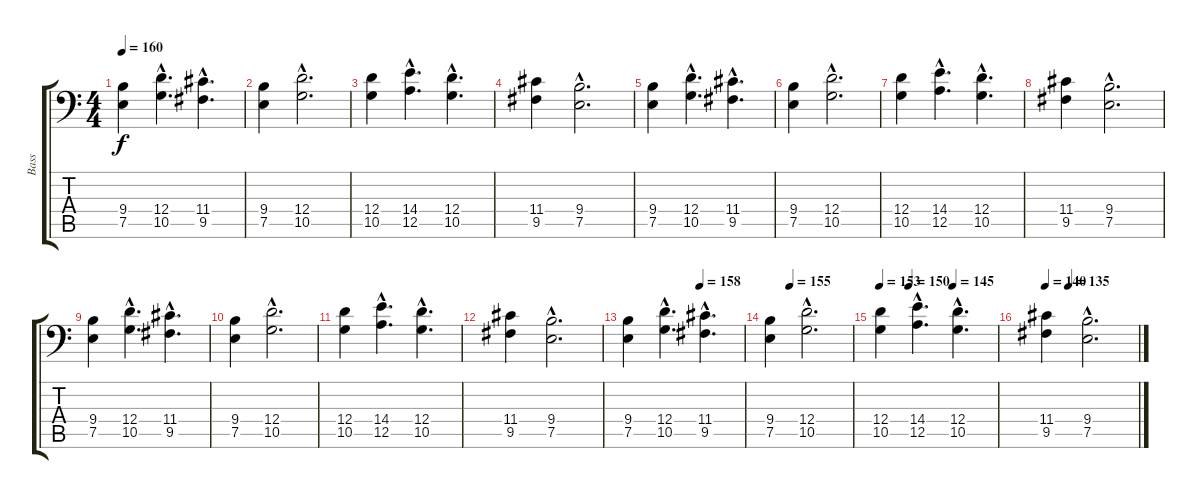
\track ("Bass" "Bass") {instrument electricbassfinger}
\staff {score tabs}
\tuning (E3 B2 G2 D2 A1 E1) {hide}
\ts (4 4)
\tempo 160
\clef f4
\ks c
(9.4 7.5).4{dy f} (12.4{hac} 10.5{hac}).4{d} (11.4{hac} 9.5{hac}).4{d} |
(9.4 7.5).4 (12.4{hac} 10.5{hac}).2{d} |
(12.4 10.5).4 (14.4{hac} 12.5{hac}).4{d} (12.4{hac} 10.5{hac}).4{d} |
(11.4 9.5).4 (9.4{hac} 7.5{hac}).2{d} |
(9.4 7.5).4 (12.4{hac} 10.5{hac}).4{d} (11.4{hac} 9.5{hac}).4{d} |
(9.4 7.5).4 (12.4{hac} 10.5{hac}).2{d} |
(12.4 10.5).4 (14.4{hac} 12.5{hac}).4{d} (12.4{hac} 10.5{hac}).4{d} |
(11.4 9.5).4 (9.4{hac} 7.5{hac}).2{d} |
(9.4 7.5).4 (12.4{hac} 10.5{hac}).4{d} (11.4{hac} 9.5{hac}).4{d} |
(9.4 7.5).4 (12.4{hac} 10.5{hac}).2{d} |
(12.4 10.5).4 (14.4{hac} 12.5{hac}).4{d} (12.4{hac} 10.5{hac}).4{d} |
(11.4 9.5).4 (9.4{hac} 7.5{hac}).2{d} |
\tempo (158 0.625)
(9.4 7.5).4 (12.4{hac} 10.5{hac}).4{d} (11.4{hac} 9.5{hac}).4{d} |
\tempo (155 0.25)
(9.4 7.5).4 (12.4{hac} 10.5{hac}).2{d} |
\tempo 153
\tempo (150 0.25)
\tempo (145 0.625)
(12.4 10.5).4 (14.4{hac} 12.5{hac}).4{d} (12.4{hac} 10.5{hac}).4{d} |
\tempo 140
\tempo (135 0.25)
(11.4 9.5).4 (9.4{hac} 7.5{hac}).2{d}
